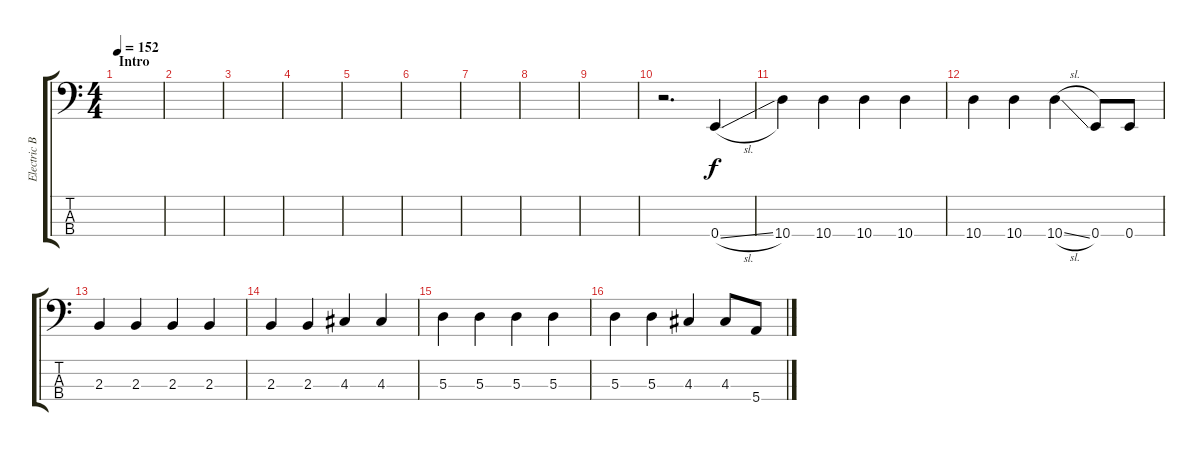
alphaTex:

\track ("Electric Bass" "Electric B") {instrument electricbassfinger}
\staff {score tabs}
\tuning (G2 D2 A1 E1) {hide}
\ts (4 4)
\section ("" "Intro")
\tempo 152
\clef f4
\ks c
|
|
|
|
|
|
|
|
|
r.2{d} 0.4{sl}.4 |
10.4.4 10.4.4 10.4.4 10.4.4 |
10.4.4 10.4.4 10.4{sl}.4 0.4.8 0.4.8 |
2.3.4 2.3.4 2.3.4 2.3.4 |
2.3.4 2.3.4 4.3.4 4.3.4 |
5.3.4 5.3.4 5.3.4 5.3.4 |
5.3.4 5.3.4 4.3.4 4.3.8 5.4.8
